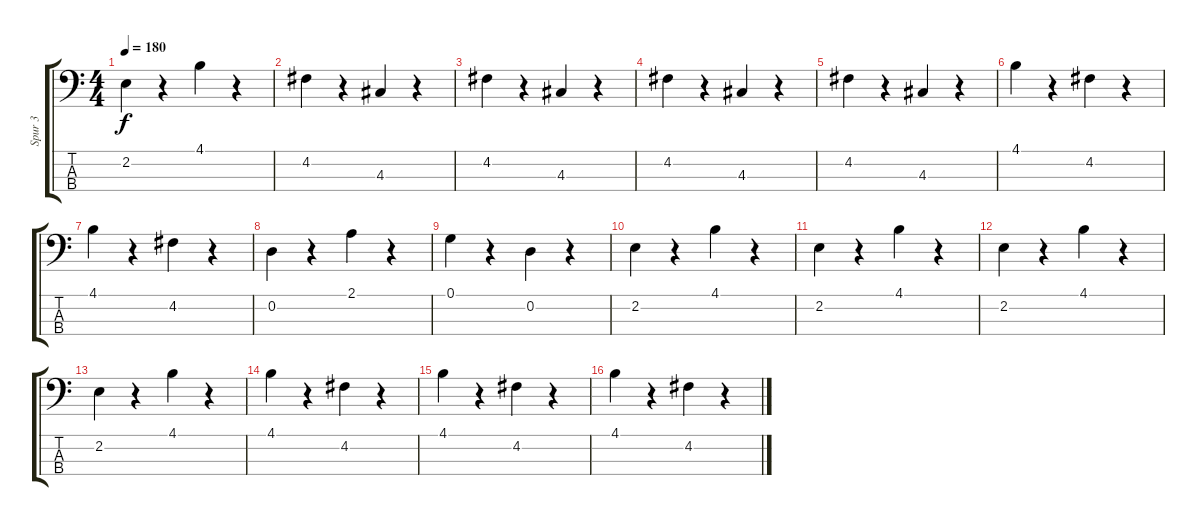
\track ("Spur 3" "Spur 3") {instrument fretlessbass}
\staff {score tabs}
\tuning (G2 D2 A1 E1) {hide}
\ts (4 4)
\tempo 180
\clef f4
\ks c
2.2.4{dy f} r.4 4.1.4 r.4 |
4.2.4 r.4 4.3.4 r.4 |
4.2.4 r.4 4.3.4 r.4 |
4.2.4 r.4 4.3.4 r.4 |
4.2.4 r.4 4.3.4 r.4 |
4.1.4 r.4 4.2.4 r.4 |
4.1.4 r.4 4.2.4 r.4 |
0.2.4 r.4 2.1.4 r.4 |
0.1.4 r.4 0.2.4 r.4 |
2.2.4 r.4 4.1.4 r.4 |
2.2.4 r.4 4.1.4 r.4 |
2.2.4 r.4 4.1.4 r.4 |
2.2.4 r.4 4.1.4 r.4 |
4.1.4 r.4 4.2.4 r.4 |
4.1.4 r.4 4.2.4 r.4 |
4.1.4 r.4 4.2.4 r.4
